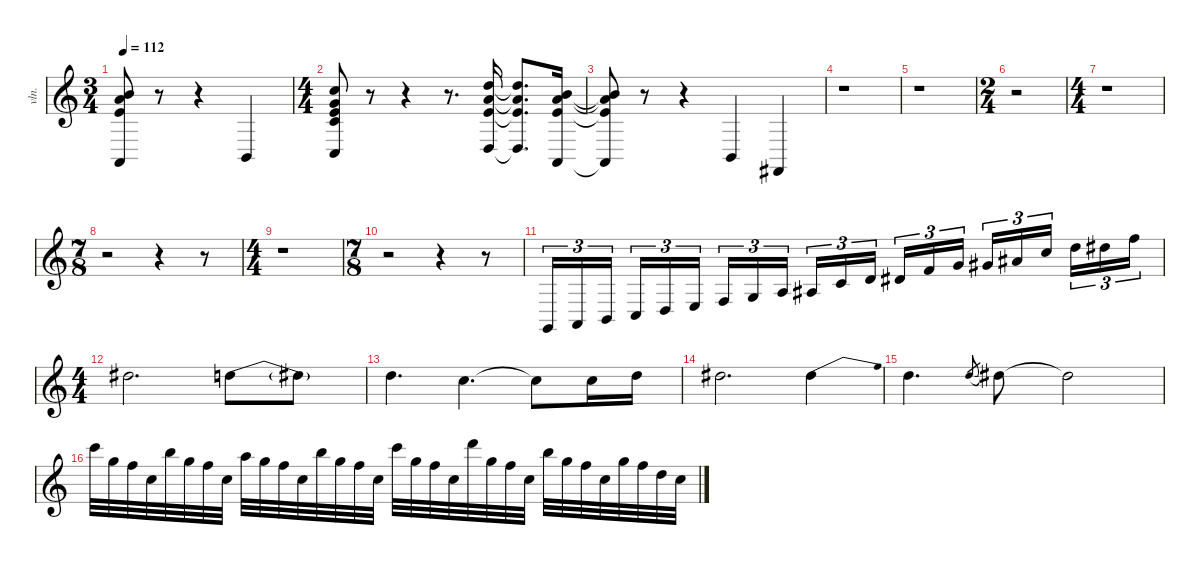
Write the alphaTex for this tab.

\defaultSystemsLayout 4
\hideDynamics
\bracketExtendMode nobrackets
\otherSystemsTrackNameOrientation horizontal
\track ("Jordan Rudess" "vln.") {instrument stringensemble1}
\staff {score}
\tuning (E4 B3 G3 D3 A2 E2 B1)
\ts (3 4)
\beaming (8 2 2 2)
\tempo 112
\clef g2
\ks c
(7.1{t} 10.2{t} 9.3{t} 5.6{t}).8{dy f beam Up} r.8{beam Up} r.4{beam Up} 7.6.4{beam Up} |
\ts (4 4)
\beaming (8 2 2 2 2)
(8.1 8.2 9.3 10.4 8.6).8{beam Up} r.8{beam Up} r.4{beam Up} r.8{d beam Up} (10.1 10.2 9.3 10.6).16{beam Up} (10.1{t} 10.2{t} 9.3{t} 10.6{t}).8{d beam Up} (7.1 10.2 9.3 5.6).16{beam Up} |
(7.1{t} 10.2{t} 9.3{t} 5.6{t}).8{beam Up} r.8{beam Up} r.4{beam Up} 2.5.4{beam Up} 2.6{acc #}.4{beam Up} |
r.1{beam Down} |
r.1{beam Down} |
\ts (2 4)
\beaming (8 2 2)
r.2{beam Down} |
\ts (4 4)
\beaming (8 2 2 2 2)
r.1{beam Down} |
\ts (7 8)
\beaming (8 3 2 2)
r.2{beam Down} r.4{beam Down} r.8{beam Down} |
\ts (4 4)
\beaming (8 2 2 2 2)
r.1{beam Down} |
\ts (7 8)
\beaming (8 3 2 2)
r.2{beam Down} r.4{beam Down} r.8{beam Down} |
8.7.16{tu (3 2) instrument choiraahs beam Up} 10.7.16{tu (3 2) beam Up} 12.7.16{tu (3 2) beam Up} 13.7.16{tu (3 2) beam Up} 15.7.16{tu (3 2) beam Up} 17.7.16{tu (3 2) beam Up} 13.6.16{tu (3 2) beam Up} 15.6.16{tu (3 2) beam Up} 17.6.16{tu (3 2) beam Up} 13.5{acc #}.16{tu (3 2) beam Up} 15.5.16{tu (3 2) beam Up} 17.5.16{tu (3 2) beam Up} 13.4{acc #}.16{tu (3 2) beam Up} 15.4.16{tu (3 2) beam Up} 17.4.16{tu (3 2) beam Up} 13.3{acc #}.16{tu (3 2) beam Up} 15.3{acc #}.16{tu (3 2) beam Up} 17.3.16{tu (3 2) beam Up} 15.2.16{tu (3 2) beam Down} 16.2{acc #}.16{tu (3 2) beam Down} 18.2.16{tu (3 2) beam Down} |
\ts (4 4)
\beaming (8 2 2 2 2)
16.2{acc #}.2{d beam Down} 15.2{be (bend 0 0 60 2)}.8{beam Down} 15.2{be (hold 0 2 60 2) t}.8{beam Down} |
15.2.4{d beam Down} 13.2.4{d beam Down} 13.2{t}.8{beam Down} 13.2.16{beam Down} 15.2.16{beam Down} |
16.2{acc #}.2{d beam Down} 16.2{be (bend 0 0 30 4) acc #}.4{beam Down} |
15.2.4{d beam Down} 15.2{sl}.8{gr dy mf beam Up} 16.2{acc #}.8{dy f beam Down} 16.2{t acc #}.2{beam Down} |
20.1.32{beam Down} 20.2.32{beam Down} 18.2.32{beam Down} 17.3.32{beam Down} 19.1.32{beam Down} 20.2.32{beam Down} 18.2.32{beam Down} 17.3.32{beam Down} 17.1.32{beam Down} 20.2.32{beam Down} 18.2.32{beam Down} 17.3.32{beam Down} 19.1.32{beam Down} 20.2.32{beam Down} 18.2.32{beam Down} 17.3.32{beam Down} 20.1.32{beam Down} 20.2.32{beam Down} 18.2.32{beam Down} 17.3.32{beam Down} 22.1.32{beam Down} 20.2.32{beam Down} 18.2.32{beam Down} 17.3.32{beam Down} 19.1.32{beam Down} 20.2.32{beam Down} 18.2.32{beam Down} 17.3.32{beam Down} 15.1.32{beam Down} 18.2.32{beam Down} 15.2.32{beam Down} 17.3.32{beam Down}
